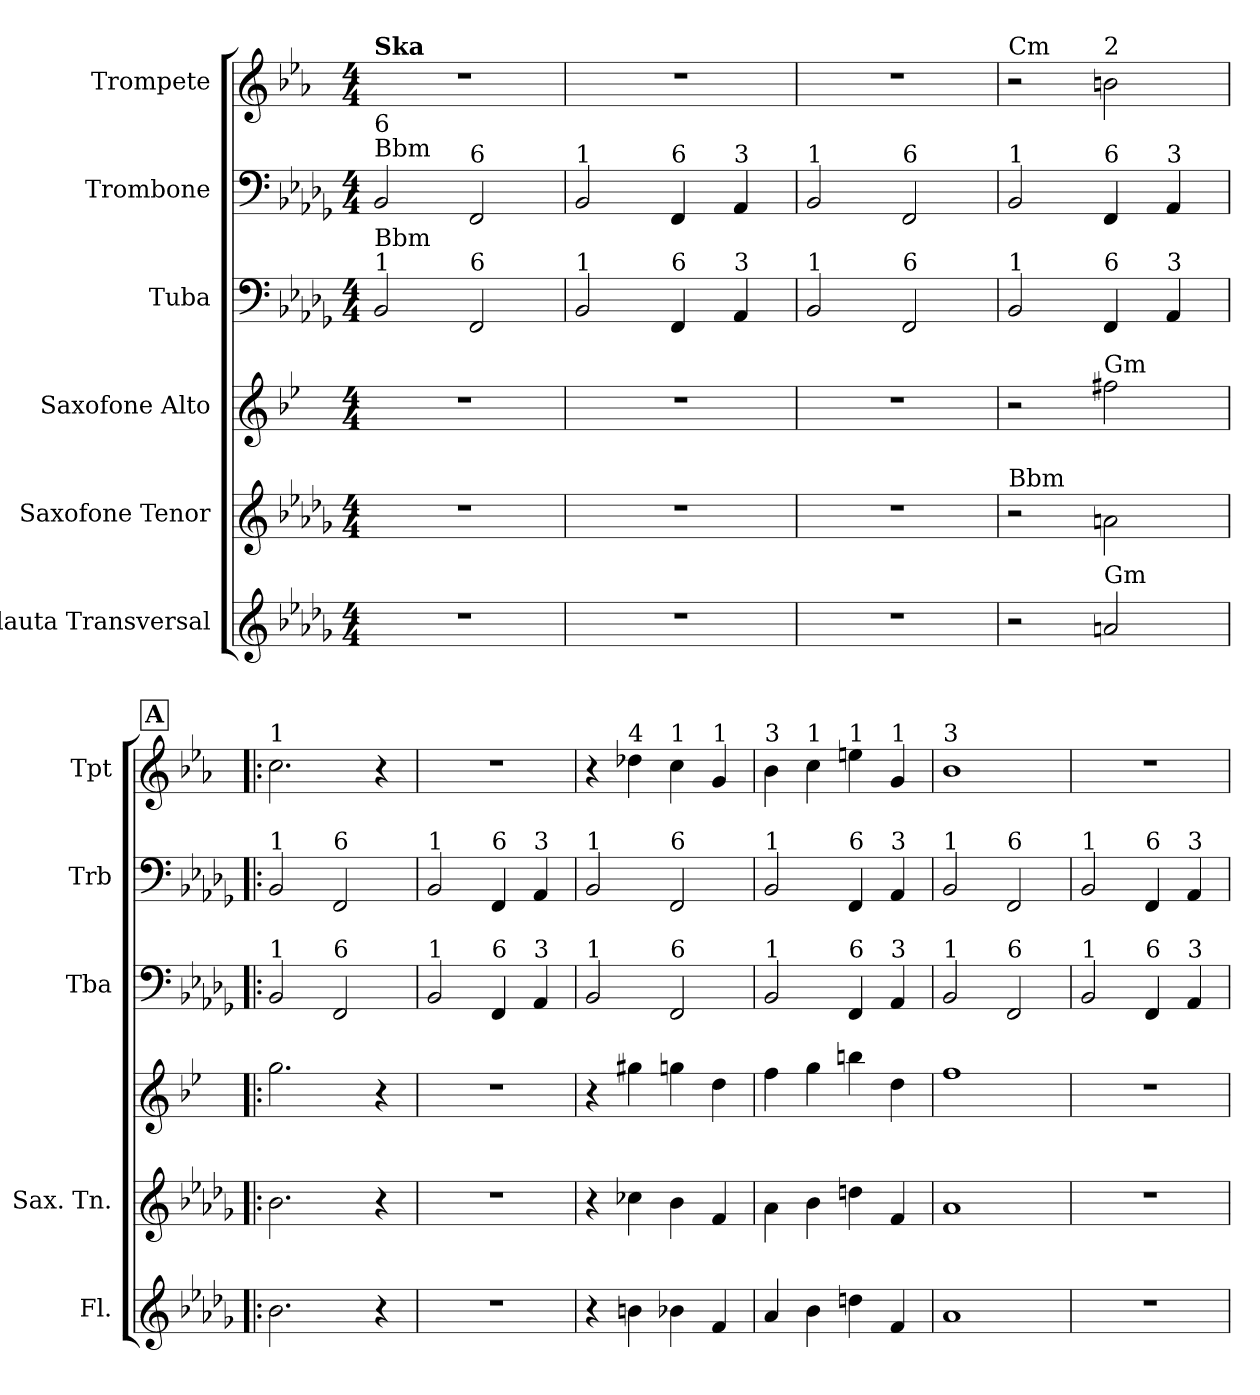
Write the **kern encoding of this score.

**kern	**kern	**kern	**kern	**kern	**kern
*part6	*part5	*part4	*part3	*part2	*part1
*staff6	*staff5	*staff4	*staff3	*staff2	*staff1
*I"Flauta Transversal	*I"Saxofone Tenor	*I"Saxofone Alto	*I"Tuba	*I"Trombone	*I"Trompete
*I'Fl.	*I'Sax. Tn.	*	*I'Tba	*I'Trb	*I'Tpt
*clefG2	*clefG2	*clefG2	*clefF4	*clefF4	*clefG2
*	*ITrd8c14	*ITrd5c9	*	*	*ITrd1c2
*k[b-e-a-d-g-]	*k[b-e-a-d-g-]	*k[b-e-a-d-g-]	*k[b-e-a-d-g-]	*k[b-e-a-d-g-]	*k[b-e-a-d-g-]
*M4/4	*M4/4	*M4/4	*M4/4	*M4/4	*M4/4
*MM300	*MM300	*MM300	*MM300	*MM300	*MM300
=1	=1	=1	=1	=1	=1
!	!	!	!	!	!LO:TX:a:B:t=Ska
!	!	!	!	!LO:TX:a:t=Bbm	!
!	!	!	!	!LO:TX:a:t=6	!
!	!	!	!LO:TX:a:t=1	!	!
!	!	!	!LO:TX:a:t=Bbm	!	!
1r	1r	1r	2BB-/	2BB-/	1r
!	!	!	!	!LO:TX:a:t=6	!
!	!	!	!LO:TX:a:t=6	!	!
.	.	.	2FF/	2FF/	.
=2	=2	=2	=2	=2	=2
!	!	!	!	!LO:TX:a:t=1	!
!	!	!	!LO:TX:a:t=1	!	!
1r	1r	1r	2BB-/	2BB-/	1r
!	!	!	!	!LO:TX:a:t=6	!
!	!	!	!LO:TX:a:t=6	!	!
.	.	.	4FF/	4FF/	.
!	!	!	!	!LO:TX:a:t=3	!
!	!	!	!LO:TX:a:t=3	!	!
.	.	.	4AA-/	4AA-/	.
=3	=3	=3	=3	=3	=3
!	!	!	!	!LO:TX:a:t=1	!
!	!	!	!LO:TX:a:t=1	!	!
1r	1r	1r	2BB-/	2BB-/	1r
!	!	!	!	!LO:TX:a:t=6	!
!	!	!	!LO:TX:a:t=6	!	!
.	.	.	2FF/	2FF/	.
=4	=4	=4	=4	=4	=4
!	!	!	!	!	!LO:TX:a:t=Cm
!	!	!	!	!LO:TX:a:t=1	!
!	!	!	!LO:TX:a:t=1	!	!
!	!LO:TX:a:t=Bbm	!	!	!	!
2r	2r	2r	2BB-/	2BB-/	2r
!	!	!	!	!	!LO:TX:a:t=2
!	!	!	!	!LO:TX:a:t=6	!
!	!	!	!LO:TX:a:t=6	!	!
!	!	!LO:TX:a:t=Gm	!	!	!
!LO:TX:a:t=Gm	!	!	!	!	!
2an/	2An\	2an\	4FF/	4FF/	2an\
!	!	!	!	!LO:TX:a:t=3	!
!	!	!	!LO:TX:a:t=3	!	!
.	.	.	4AA-/	4AA-/	.
!!LO:REH:place=s1:a:B:fs=14:t=A
=5!|:	=5!|:	=5!|:	=5!|:	=5!|:	=5!|:
!	!	!	!	!	!LO:TX:a:t=1
!	!	!	!	!LO:TX:a:t=1	!
!	!	!	!LO:TX:a:t=1	!	!
2.b-\	2.B-\	2.b-\	2BB-/	2BB-/	2.b-\
!	!	!	!	!LO:TX:a:t=6	!
!	!	!	!LO:TX:a:t=6	!	!
.	.	.	2FF/	2FF/	.
4r	4r	4r	.	.	4r
=6	=6	=6	=6	=6	=6
!	!	!	!	!LO:TX:a:t=1	!
!	!	!	!LO:TX:a:t=1	!	!
1r	1r	1r	2BB-/	2BB-/	1r
!	!	!	!	!LO:TX:a:t=6	!
!	!	!	!LO:TX:a:t=6	!	!
.	.	.	4FF/	4FF/	.
!	!	!	!	!LO:TX:a:t=3	!
!	!	!	!LO:TX:a:t=3	!	!
.	.	.	4AA-/	4AA-/	.
=7	=7	=7	=7	=7	=7
!	!	!	!	!LO:TX:a:t=1	!
!	!	!	!LO:TX:a:t=1	!	!
4r	4r	4r	2BB-/	2BB-/	4r
!	!	!	!	!	!LO:TX:a:t=4
4bn\	4c-X\	4bn\	.	.	4cc-X\
!	!	!	!	!	!LO:TX:a:t=1
!	!	!	!	!LO:TX:a:t=6	!
!	!	!	!LO:TX:a:t=6	!	!
4b-X\	4B-\	4b-X\	2FF/	2FF/	4b-\
!	!	!	!	!	!LO:TX:a:t=1
4f/	4F/	4f\	.	.	4f/
!!LO:PB:g=z
=8	=8	=8	=8	=8	=8
!	!	!	!	!	!LO:TX:a:t=3
!	!	!	!	!LO:TX:a:t=1	!
!	!	!	!LO:TX:a:t=1	!	!
4a-/	4A-\	4a-\	2BB-/	2BB-/	4a-\
!	!	!	!	!	!LO:TX:a:t=1
4b-\	4B-\	4b-\	.	.	4b-\
!	!	!	!	!	!LO:TX:a:t=1
!	!	!	!	!LO:TX:a:t=6	!
!	!	!	!LO:TX:a:t=6	!	!
4ddn\	4dn\	4ddn\	4FF/	4FF/	4ddn\
!	!	!	!	!	!LO:TX:a:t=1
!	!	!	!	!LO:TX:a:t=3	!
!	!	!	!LO:TX:a:t=3	!	!
4f/	4F/	4f\	4AA-/	4AA-/	4f/
=9	=9	=9	=9	=9	=9
!	!	!	!	!	!LO:TX:a:t=3
!	!	!	!	!LO:TX:a:t=1	!
!	!	!	!LO:TX:a:t=1	!	!
1a-	1A-	1a-	2BB-/	2BB-/	1a-
!	!	!	!	!LO:TX:a:t=6	!
!	!	!	!LO:TX:a:t=6	!	!
.	.	.	2FF/	2FF/	.
=10	=10	=10	=10	=10	=10
!	!	!	!	!LO:TX:a:t=1	!
!	!	!	!LO:TX:a:t=1	!	!
1r	1r	1r	2BB-/	2BB-/	1r
!	!	!	!	!LO:TX:a:t=6	!
!	!	!	!LO:TX:a:t=6	!	!
.	.	.	4FF/	4FF/	.
!	!	!	!	!LO:TX:a:t=3	!
!	!	!	!LO:TX:a:t=3	!	!
.	.	.	4AA-/	4AA-/	.
=	=	=	=	=	=
*-	*-	*-	*-	*-	*-
